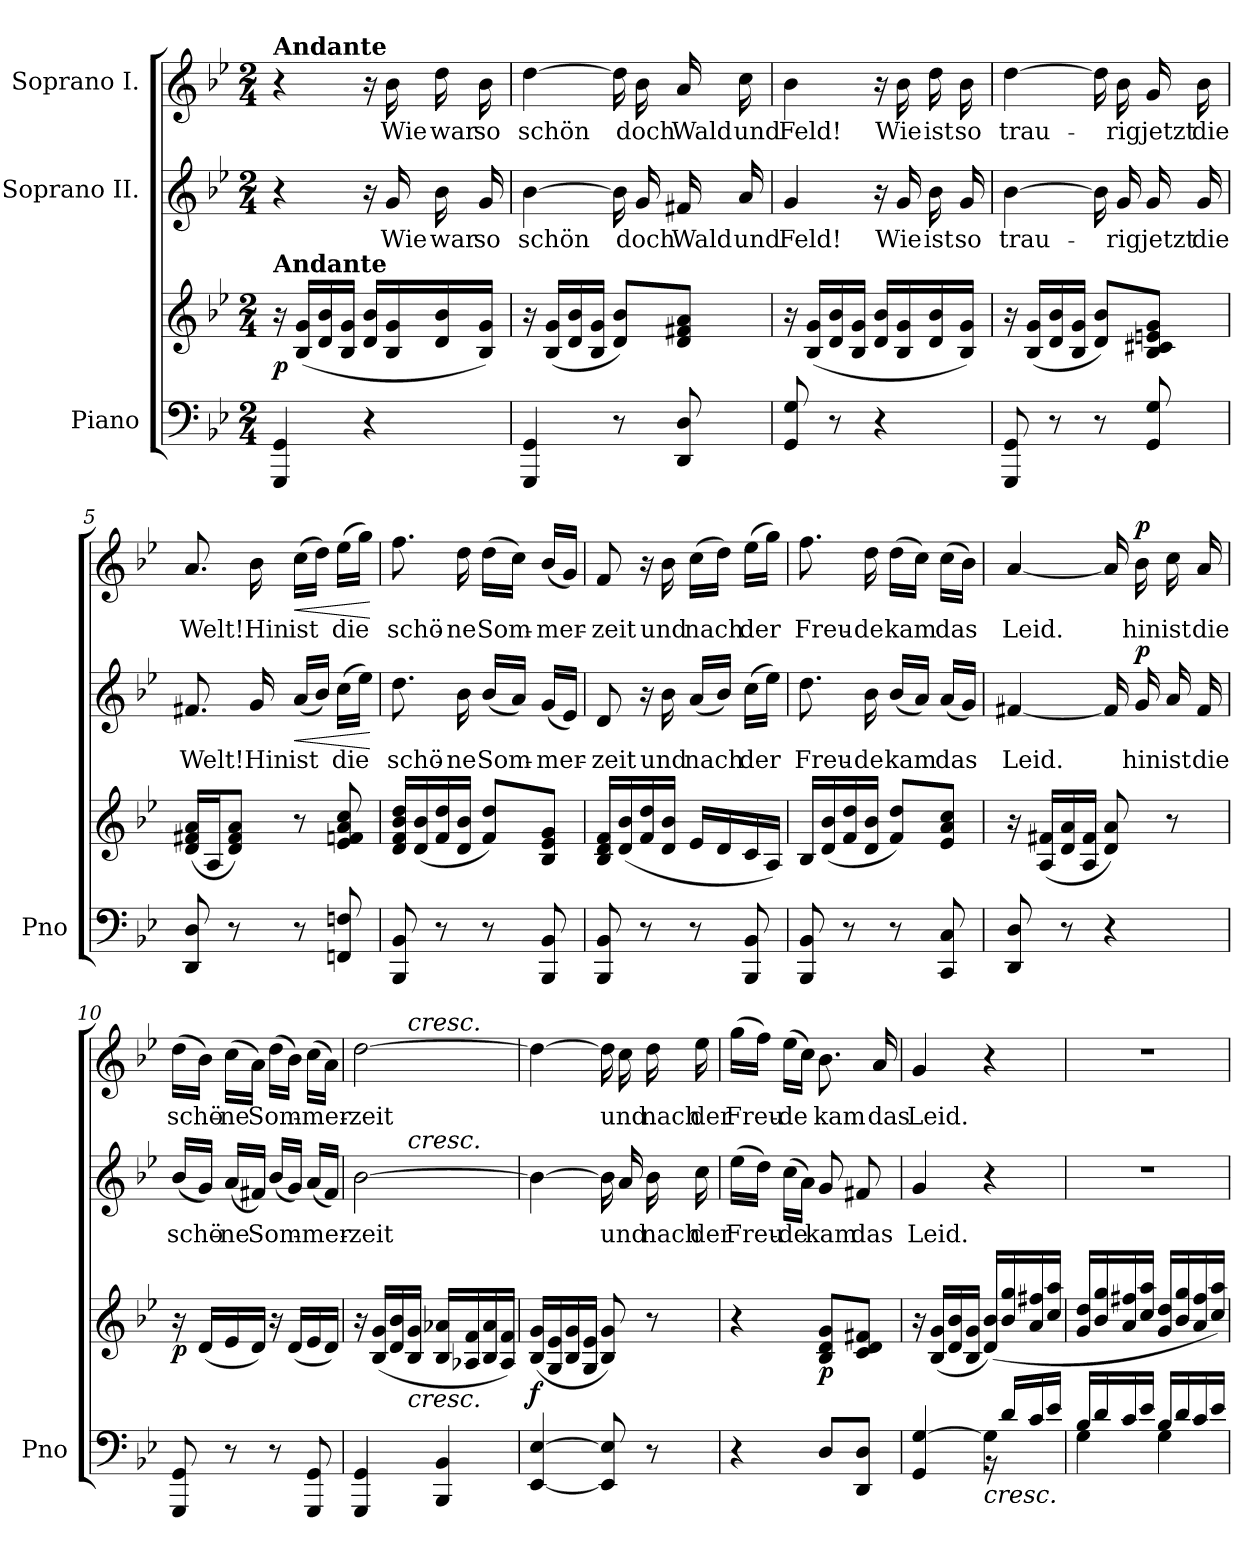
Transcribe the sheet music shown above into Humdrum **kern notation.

**kern	**kern	**dynam	**kern	**text	**dynam	**kern	**text	**dynam
*part3	*part3	*part3	*part2	*part2	*part2	*part1	*part1	*part1
*staff4	*staff3	*staff3/4	*staff2	*staff2	*staff2	*staff1	*staff1	*staff1
*I"Piano	*	*	*I"Soprano II.	*	*	*I"Soprano I.	*	*
*I'Pno	*	*	*	*	*	*	*	*
*clefF4	*clefG2	*	*clefG2	*	*	*clefG2	*	*
*k[b-e-]	*k[b-e-]	*	*k[b-e-]	*	*	*k[b-e-]	*	*
*M2/4	*M2/4	*	*M2/4	*	*	*M2/4	*	*
=1	=1	=1	=1	=1	=1	=1	=1	=1
!	!	!	!	!	!	!LO:TX:a:B:t=Andante	!	!
!	!LO:TX:a:B:t=Andante	!	!	!	!	!	!	!
!	!	!LO:DY:b	!	!	!	!	!	!
4GGG/ 4GG/	16r	p	4r	.	.	4r	.	.
.	(16B-/ 16g/LL	.	.	.	.	.	.	.
.	16d/ 16b-/	.	.	.	.	.	.	.
.	16B-/ 16g/JJ	.	.	.	.	.	.	.
4r	16d/ 16b-/LL	.	16r	.	.	16r	.	.
.	16B-/ 16g/	.	16g/	Wie	.	16b-\	Wie	.
.	16d/ 16b-/	.	16b-\	war	.	16dd\	war	.
.	16B-/ 16g/JJ)	.	16g/	so	.	16b-\	so	.
=2	=2	=2	=2	=2	=2	=2	=2	=2
4GGG/ 4GG/	16r	.	[4b-\	schön	.	[4dd\	schön	.
.	(16B-/ 16g/LL	.	.	.	.	.	.	.
.	16d/ 16b-/	.	.	.	.	.	.	.
.	16B-/ 16g/JJ	.	.	.	.	.	.	.
8r	8d/ 8b-/L)	.	16b-\]	.	.	16dd\]	.	.
.	.	.	16g/	doch	.	16b-\	doch	.
8DD/ 8D/	8d/ 8f#X/ 8a/J	.	16f#X/	Wald	.	16a/	Wald	.
.	.	.	16a/	und	.	16cc\	und	.
=3	=3	=3	=3	=3	=3	=3	=3	=3
8GG/ 8G/	16r	.	4g/	Feld!	.	4b-\	Feld!	.
.	(16B-/ 16g/LL	.	.	.	.	.	.	.
8r	16d/ 16b-/	.	.	.	.	.	.	.
.	16B-/ 16g/JJ	.	.	.	.	.	.	.
4r	16d/ 16b-/LL	.	16r	.	.	16r	.	.
.	16B-/ 16g/	.	16g/	Wie	.	16b-\	Wie	.
.	16d/ 16b-/	.	16b-\	ist	.	16dd\	ist	.
.	16B-/ 16g/JJ)	.	16g/	so	.	16b-\	so	.
=4	=4	=4	=4	=4	=4	=4	=4	=4
8GGG/ 8GG/	16r	.	[4b-\	trau-	.	[4dd\	trau-	.
.	(16B-/ 16g/LL	.	.	.	.	.	.	.
8r	16d/ 16b-/	.	.	.	.	.	.	.
.	16B-/ 16g/JJ	.	.	.	.	.	.	.
8r	8d/ 8b-/L)	.	16b-\]	.	.	16dd\]	.	.
.	.	.	16g/	-rig	.	16b-\	-rig	.
8GG/ 8G/	8B-/ 8c#X/ 8en/ 8g/J	.	16g/	jetzt	.	16g/	jetzt	.
.	.	.	16g/	die	.	16b-\	die	.
=5	=5	=5	=5	=5	=5	=5	=5	=5
8DD/ 8D/	(16d/ 16f#X/ 16a/LL	.	8.f#X/	Welt!	.	8.a/	Welt!	.
.	16A/J	.	.	.	.	.	.	.
8r	8d/ 8f#/ 8a/J)	.	.	.	.	.	.	.
.	.	.	16g/	Hin	.	16b-\	Hin	.
!	!	!	!	!	!LO:HP:b	!	!	!LO:HP:b
8r	8r	.	(16a/LL	ist	<	(16cc\LL	ist	<
.	.	.	16b-/JJ)	.	.	16dd\JJ)	.	.
8FFn/ 8Fn/	8e-/ 8fn/ 8a/ 8cc/	.	(16cc\LL	die	.	(16ee-\LL	die	.
.	.	.	16ee-\JJ)	.	.	16gg\JJ)	.	.
.	.	.	.	.	[	.	.	[
=6	=6	=6	=6	=6	=6	=6	=6	=6
8BBB-/ 8BB-/	16d/ 16f/ 16b-/ 16dd/LL	.	8.dd\	schö-	.	8.ff\	schö-	.
.	(16d/ 16b-/	.	.	.	.	.	.	.
8r	16f/ 16dd/	.	.	.	.	.	.	.
.	16d/ 16b-/JJ	.	16b-\	-ne	.	16dd\	-ne	.
8r	8f/ 8dd/L)	.	(16b-/LL	Som-	.	(16dd\LL	Som-	.
.	.	.	16a/JJ)	.	.	16cc\JJ)	.	.
8BBB-/ 8BB-/	8B-/ 8e-/ 8g/J	.	(16g/LL	-mer-	.	(16b-/LL	-mer-	.
.	.	.	16e-/JJ)	.	.	16g/JJ)	.	.
=7	=7	=7	=7	=7	=7	=7	=7	=7
8BBB-/ 8BB-/	16B-/ 16d/ 16f/LL	.	8d/	-zeit	.	8f/	-zeit	.
.	(16d/ 16b-/	.	.	.	.	.	.	.
8r	16f/ 16dd/	.	16r	.	.	16r	.	.
.	16d/ 16b-/JJ	.	16b-\	und	.	16b-\	und	.
8r	16e-/LL	.	(16a/LL	nach	.	(16cc\LL	nach	.
.	16d/	.	16b-/JJ)	.	.	16dd\JJ)	.	.
8BBB-/ 8BB-/	16c/	.	(16cc\LL	der	.	(16ee-\LL	der	.
.	16A/JJ)	.	16ee-\JJ)	.	.	16gg\JJ)	.	.
=8	=8	=8	=8	=8	=8	=8	=8	=8
8BBB-/ 8BB-/	16B-/LL	.	8.dd\	Freu-	.	8.ff\	Freu-	.
.	(16d/ 16b-/	.	.	.	.	.	.	.
8r	16f/ 16dd/	.	.	.	.	.	.	.
.	16d/ 16b-/JJ	.	16b-\	-de	.	16dd\	-de	.
8r	8f/ 8dd/L)	.	(16b-/LL	kam	.	(16dd\LL	kam	.
.	.	.	16a/JJ)	.	.	16cc\JJ)	.	.
8CC/ 8C/	8e-/ 8a/ 8cc/J	.	(16a/LL	das	.	(16cc\LL	das	.
.	.	.	16g/JJ)	.	.	16b-\JJ)	.	.
=9	=9	=9	=9	=9	=9	=9	=9	=9
8DD/ 8D/	16r	.	[4f#X/	Leid.	.	[4a/	Leid.	.
.	(16A/ 16f#X/LL	.	.	.	.	.	.	.
8r	16d/ 16a/	.	.	.	.	.	.	.
.	16A/ 16f#/JJ	.	.	.	.	.	.	.
4r	8d/ 8a/)	.	16f#/]	.	.	16a/]	.	.
!	!	!	!	!	!LO:DY:a	!	!	!LO:DY:a
.	.	.	16g/	hin	p	16b-\	hin	p
.	8r	.	16a/	ist	.	16cc\	ist	.
.	.	.	16f#/	die	.	16a/	die	.
=10	=10	=10	=10	=10	=10	=10	=10	=10
!	!	!LO:DY:b	!	!	!	!	!	!
8GGG/ 8GG/	16r	p	(16b-/LL	schö-	.	(16dd\LL	schö-	.
.	(16d/LL	.	16g/JJ)	.	.	16b-\JJ)	.	.
8r	16e-/	.	(16a/LL	-ne	.	(16cc\LL	-ne	.
.	16d/JJ)	.	16f#X/JJ)	.	.	16a\JJ)	.	.
8r	16r	.	(16b-/LL	Som-	.	(16dd\LL	Som-	.
.	(16d/LL	.	16g/JJ)	.	.	16b-\JJ)	.	.
8GGG/ 8GG/	16e-/	.	(16a/LL	-mer-	.	(16cc\LL	-mer-	.
.	16d/JJ)	.	16f#/JJ)	.	.	16a\JJ)	.	.
=11	=11	=11	=11	=11	=11	=11	=11	=11
*	*	*	*^	*	*	*^	*	*
4GGG/ 4GG/	16r	.	[2b-\	8ryy	-zeit	.	[2dd\	8ryy	-zeit	.
.	(16B-/ 16g/LL	.	.	.	.	.	.	.	.	.
.	16d/ 16b-/	.	.	16ryy	.	.	.	16ryy	.	.
!	!	!	!	!	!	!	!	!LO:TX:a:i:t=cresc.	!	!
!	!	!	!	!LO:TX:a:i:t=cresc.	!	!	!	!	!	!
!	!LO:TX:b:i:t=cresc.	!	!	!	!	!	!	!	!	!
.	16B-/ 16g/JJ	.	.	16ryy	.	.	.	16ryy	.	.
4BBB-/ 4BB-/	16B-/ 16a-X/LL	.	.	4ryy	.	.	.	4ryy	.	.
.	16A-X/ 16f/	.	.	.	.	.	.	.	.	.
.	16B-/ 16a-/	.	.	.	.	.	.	.	.	.
.	16A-/ 16f/JJ)	.	.	.	.	.	.	.	.	.
*	*	*	*v	*v	*	*	*	*	*	*
*	*	*	*	*	*	*v	*v	*	*
=12	=12	=12	=12	=12	=12	=12	=12	=12
!	!	!LO:DY:b	!	!	!	!	!	!
[4EE-/ [4E-/	(16B-/ 16g/LL	f	4b-\_	.	.	4dd\_	.	.
.	16G/ 16e-/	.	.	.	.	.	.	.
.	16B-/ 16g/	.	.	.	.	.	.	.
.	16G/ 16e-/JJ	.	.	.	.	.	.	.
8EE-/] 8E-/]	8B-/ 8g/)	.	16b-\]	.	.	16dd\]	.	.
.	.	.	16a/	und	.	16cc\	und	.
8r	8r	.	16b-\	nach	.	16dd\	nach	.
.	.	.	16cc\	der	.	16ee-\	der	.
=13	=13	=13	=13	=13	=13	=13	=13	=13
4r	4r	.	(16ee-\LL	Freu-	.	(16gg\LL	Freu-	.
.	.	.	16dd\JJ)	.	.	16ff\JJ)	.	.
.	.	.	(16cc\LL	-de	.	(16ee-\LL	-de	.
.	.	.	16a\JJ)	.	.	16cc\JJ)	.	.
!	!	!LO:DY:b	!	!	!	!	!	!
8D/L	8B-/ 8d/ 8g/L	p	8g/	kam	.	8.b-\	kam	.
8DD/ 8D/J	8c/ 8d/ 8f#X/J	.	8f#X/	das	.	.	.	.
.	.	.	.	.	.	16a/	das	.
=14	=14	=14	=14	=14	=14	=14	=14	=14
*^	*	*	*	*	*	*	*	*
4GG/ [4G/	4ryy	16r	.	4g/	Leid.	.	4g/	Leid.	.
.	.	(>16B-/ 16g/LL	.	.	.	.	.	.	.
.	.	16d/ 16b-/	.	.	.	.	.	.	.
.	.	16B-/ 16g/JJ	.	.	.	.	.	.	.
!LO:TX:b:i:t=cresc.	!	!	!	!	!	!	!	!	!
4G\]	16r	(16d/ 16b-/LL)	.	4r	.	.	4r	.	.
.	16d/LL	16b-/ 16gg/	.	.	.	.	.	.	.
.	16c/	16a/ 16ff#X/	.	.	.	.	.	.	.
.	16e-/JJ	16cc/ 16aa/JJ	.	.	.	.	.	.	.
=15	=15	=15	=15	=15	=15	=15	=15	=15	=15
16B-/LL	4G\	16g/ 16dd/LL	.	2r	.	.	2r	.	.
16d/	.	16b-/ 16gg/	.	.	.	.	.	.	.
16c/	.	16a/ 16ff#X/	.	.	.	.	.	.	.
16e-/JJ	.	16cc/ 16aa/JJ	.	.	.	.	.	.	.
16B-/LL	4G\	16g/ 16dd/LL	.	.	.	.	.	.	.
16d/	.	16b-/ 16gg/	.	.	.	.	.	.	.
16c/	.	16a/ 16ff#/	.	.	.	.	.	.	.
16e-/JJ	.	16cc/ 16aa/JJ)	.	.	.	.	.	.	.
*v	*v	*	*	*	*	*	*	*	*
=	=	=	=	=	=	=	=	=
*-	*-	*-	*-	*-	*-	*-	*-	*-
